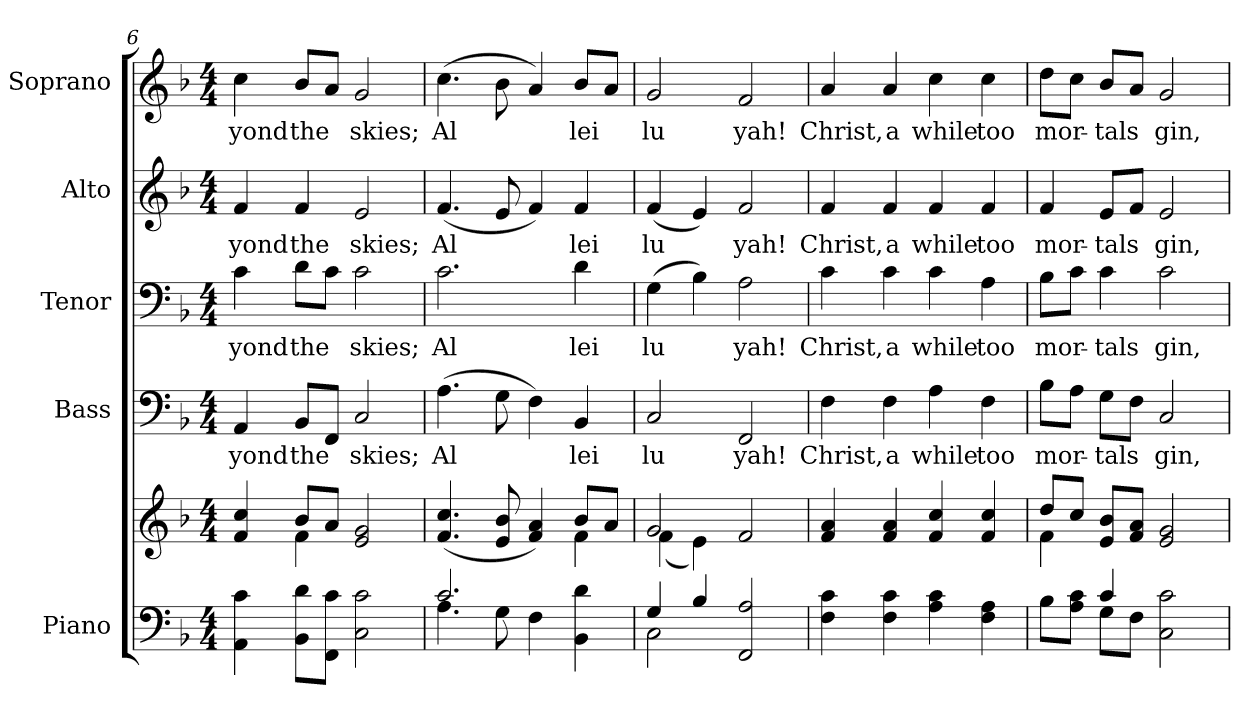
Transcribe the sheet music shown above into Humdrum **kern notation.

**kern	**kern	**kern	**text	**kern	**text	**kern	**text	**kern	**text
*part5	*part5	*part4	*part4	*part3	*part3	*part2	*part2	*part1	*part1
*staff6	*staff5	*staff4	*staff4	*staff3	*staff3	*staff2	*staff2	*staff1	*staff1
*I"Piano	*	*I"Bass	*	*I"Tenor	*	*I"Alto	*	*I"Soprano	*
*I'Pno.	*	*I'B.	*	*I'T.	*	*I'A.	*	*I'S.	*
*clefF4	*clefG2	*clefF4	*	*clefF4	*	*clefG2	*	*clefG2	*
*k[b-]	*k[b-]	*k[b-]	*	*k[b-]	*	*k[b-]	*	*k[b-]	*
*F:	*F:	*F:	*	*F:	*	*F:	*	*F:	*
*M4/4	*M4/4	*M4/4	*	*M4/4	*	*M4/4	*	*M4/4	*
=6	=6	=6	=6	=6	=6	=6	=6	=6	=6
*	*^	*	*	*	*	*	*	*	*
!	!	!	!	!LO:LY:b:color=#000000	!	!	!	!	!	!
!	!	!	!	!	!	!LO:LY:b:color=#000000	!	!	!	!
!	!	!	!	!	!	!	!	!LO:LY:b:color=#000000	!	!
!	!	!	!	!	!	!	!	!	!	!LO:LY:b:color=#000000
4AAi\ 4ci	4fi/ 4cci	4ryy	4AAi/	yond	4ci\	yond	4fi/	yond	4cci\	yond
!	!	!	!	!LO:LY:b:color=#000000	!	!	!	!	!	!
!	!	!	!	!	!	!LO:LY:b:color=#000000	!	!	!	!
!	!	!	!	!	!	!	!	!LO:LY:b:color=#000000	!	!
!	!	!	!	!	!	!	!	!	!	!LO:LY:b:color=#000000
8BB-i\ 8diL	8b-i/L	4fi\	8BB-i/L	the	8di\L	the	4fi/	the	8b-i/L	the
8FFi\ 8ciJ	8ai/J	.	8FFi/J	.	8ci\J	.	.	.	8ai/J	.
!	!	!	!	!LO:LY:b:color=#000000	!	!	!	!	!	!
!	!	!	!	!	!	!LO:LY:b:color=#000000	!	!	!	!
!	!	!	!	!	!	!	!	!LO:LY:b:color=#000000	!	!
!	!	!	!	!	!	!	!	!	!	!LO:LY:b:color=#000000
2Ci\ 2ci	2ei/ 2gi	2ryy	2Ci/	skies;	2ci\	skies;	2ei/	skies;	2gi/	skies;
!!LO:PB:g=z
=7	=7	=7	=7	=7	=7	=7	=7	=7	=7	=7
*^	*	*	*	*	*	*	*	*	*	*
!	!	!	!	!	!LO:LY:b:color=#000000	!	!	!	!	!	!
!	!	!	!	!	!	!	!LO:LY:b:color=#000000	!	!	!	!
!	!	!	!	!	!	!	!	!	!LO:LY:b:color=#000000	!	!
!	!	!	!	!	!	!	!	!	!	!	!LO:LY:b:color=#000000
2.ci/	4.Ai\	(4.fi/ 4.cci	2ryy	(4.Ai\	Al	2.ci\	Al	(4.fi/	Al	(4.cci\	Al
.	8Gi\	8ei/ 8b-i	.	8Gi\	.	.	.	8ei/	.	8b-i\	.
.	4Fi\	4fi/ 4ai)	4ryy	4Fi\)	.	.	.	4fi/)	.	4ai/)	.
!	!	!	!	!	!LO:LY:b:color=#000000	!	!	!	!	!	!
!	!	!	!	!	!	!	!LO:LY:b:color=#000000	!	!	!	!
!	!	!	!	!	!	!	!	!	!LO:LY:b:color=#000000	!	!
!	!	!	!	!	!	!	!	!	!	!	!LO:LY:b:color=#000000
4BB-i\ 4di	4ryy	8b-i/L	4fi\	4BB-i/	lei	4di\	lei	4fi/	lei	8b-i/L	lei
.	.	8ai/J	.	.	.	.	.	.	.	8ai/J	.
=8	=8	=8	=8	=8	=8	=8	=8	=8	=8	=8	=8
!	!	!	!	!	!LO:LY:b:color=#000000	!	!	!	!	!	!
!	!	!	!	!	!	!	!LO:LY:b:color=#000000	!	!	!	!
!	!	!	!	!	!	!	!	!	!LO:LY:b:color=#000000	!	!
!	!	!	!	!	!	!	!	!	!	!	!LO:LY:b:color=#000000
4Gi/	2Ci\	2gi/	(4fi\	2Ci/	lu	(4Gi\	lu	(4fi/	lu	2gi/	lu
4B-i/	.	.	4ei\)	.	.	4B-i\)	.	4ei/)	.	.	.
!	!	!	!	!	!LO:LY:b:color=#000000	!	!	!	!	!	!
!	!	!	!	!	!	!	!LO:LY:b:color=#000000	!	!	!	!
!	!	!	!	!	!	!	!	!	!LO:LY:b:color=#000000	!	!
!	!	!	!	!	!	!	!	!	!	!	!LO:LY:b:color=#000000
2FFi/ 2Ai	2ryy	2fi/	2ryy	2FFi/	yah!	2Ai\	yah!	2fi/	yah!	2fi/	yah!
*v	*v	*	*	*	*	*	*	*	*	*	*
*	*v	*v	*	*	*	*	*	*	*	*
!!LO:PB:g=z
=9	=9	=9	=9	=9	=9	=9	=9	=9	=9
*^	*^	*	*	*	*	*	*	*	*
!	!	!	!	!	!LO:LY:b:color=#000000	!	!	!	!	!	!
*v	*v	*	*	*	*	*	*	*	*	*	*
*	*v	*v	*	*	*	*	*	*	*	*
*^	*^	*	*	*	*	*	*	*	*
!	!	!	!	!	!	!	!LO:LY:b:color=#000000	!	!	!	!
*v	*v	*	*	*	*	*	*	*	*	*	*
*	*v	*v	*	*	*	*	*	*	*	*
*^	*^	*	*	*	*	*	*	*	*
!	!	!	!	!	!	!	!	!	!LO:LY:b:color=#000000	!	!
*v	*v	*	*	*	*	*	*	*	*	*	*
*	*v	*v	*	*	*	*	*	*	*	*
*^	*^	*	*	*	*	*	*	*	*
!	!	!	!	!	!	!	!	!	!	!	!LO:LY:b:color=#000000
*v	*v	*	*	*	*	*	*	*	*	*	*
*	*v	*v	*	*	*	*	*	*	*	*
4Fi\ 4ci	4fi/ 4ai	4Fi\	Christ,	4ci\	Christ,	4fi/	Christ,	4ai/	Christ,
!	!	!	!LO:LY:b:color=#000000	!	!	!	!	!	!
!	!	!	!	!	!LO:LY:b:color=#000000	!	!	!	!
!	!	!	!	!	!	!	!LO:LY:b:color=#000000	!	!
!	!	!	!	!	!	!	!	!	!LO:LY:b:color=#000000
4Fi\ 4ci	4fi/ 4ai	4Fi\	a	4ci\	a	4fi/	a	4ai/	a
!	!	!	!LO:LY:b:color=#000000	!	!	!	!	!	!
!	!	!	!	!	!LO:LY:b:color=#000000	!	!	!	!
!	!	!	!	!	!	!	!LO:LY:b:color=#000000	!	!
!	!	!	!	!	!	!	!	!	!LO:LY:b:color=#000000
4Ai\ 4ci	4fi/ 4cci	4Ai\	while	4ci\	while	4fi/	while	4cci\	while
!	!	!	!LO:LY:b:color=#000000	!	!	!	!	!	!
!	!	!	!	!	!LO:LY:b:color=#000000	!	!	!	!
!	!	!	!	!	!	!	!LO:LY:b:color=#000000	!	!
!	!	!	!	!	!	!	!	!	!LO:LY:b:color=#000000
4Fi\ 4Ai	4fi/ 4cci	4Fi\	too	4Ai\	too	4fi/	too	4cci\	too
=10	=10	=10	=10	=10	=10	=10	=10	=10	=10
*^	*^	*	*	*	*	*	*	*	*
!	!	!	!	!	!LO:LY:b:color=#000000	!	!	!	!	!	!
!	!	!	!	!	!	!	!LO:LY:b:color=#000000	!	!	!	!
!	!	!	!	!	!	!	!	!	!LO:LY:b:color=#000000	!	!
!	!	!	!	!	!	!	!	!	!	!	!LO:LY:b:color=#000000
8B-i\L	4ryy	8ddi/L	4fi\	8B-i\L	mor-	8B-i\L	mor-	4fi/	mor-	8ddi\L	mor-
8Ai\ 8ciJ	.	8cci/J	.	8Ai\J	.	8ci\J	.	.	.	8cci\J	.
!	!	!	!	!	!LO:LY:b:color=#000000	!	!	!	!	!	!
!	!	!	!	!	!	!	!LO:LY:b:color=#000000	!	!	!	!
!	!	!	!	!	!	!	!	!	!LO:LY:b:color=#000000	!	!
!	!	!	!	!	!	!	!	!	!	!	!LO:LY:b:color=#000000
4ci/	8Gi\L	8ei/ 8b-iL	4ryy	8Gi\L	-tals	4ci\	-tals	8ei/L	-tals	8b-i/L	-tals
.	8Fi\J	8fi/ 8aiJ	.	8Fi\J	.	.	.	8fi/J	.	8ai/J	.
!	!	!	!	!	!LO:LY:b:color=#000000	!	!	!	!	!	!
!	!	!	!	!	!	!	!LO:LY:b:color=#000000	!	!	!	!
!	!	!	!	!	!	!	!	!	!LO:LY:b:color=#000000	!	!
!	!	!	!	!	!	!	!	!	!	!	!LO:LY:b:color=#000000
2Ci\ 2ci	2ryy	2ei/ 2gi	2ryy	2Ci/	gin,	2ci\	gin,	2ei/	gin,	2gi/	gin,
*v	*v	*	*	*	*	*	*	*	*	*	*
*	*v	*v	*	*	*	*	*	*	*	*
=	=	=	=	=	=	=	=	=	=
*-	*-	*-	*-	*-	*-	*-	*-	*-	*-
